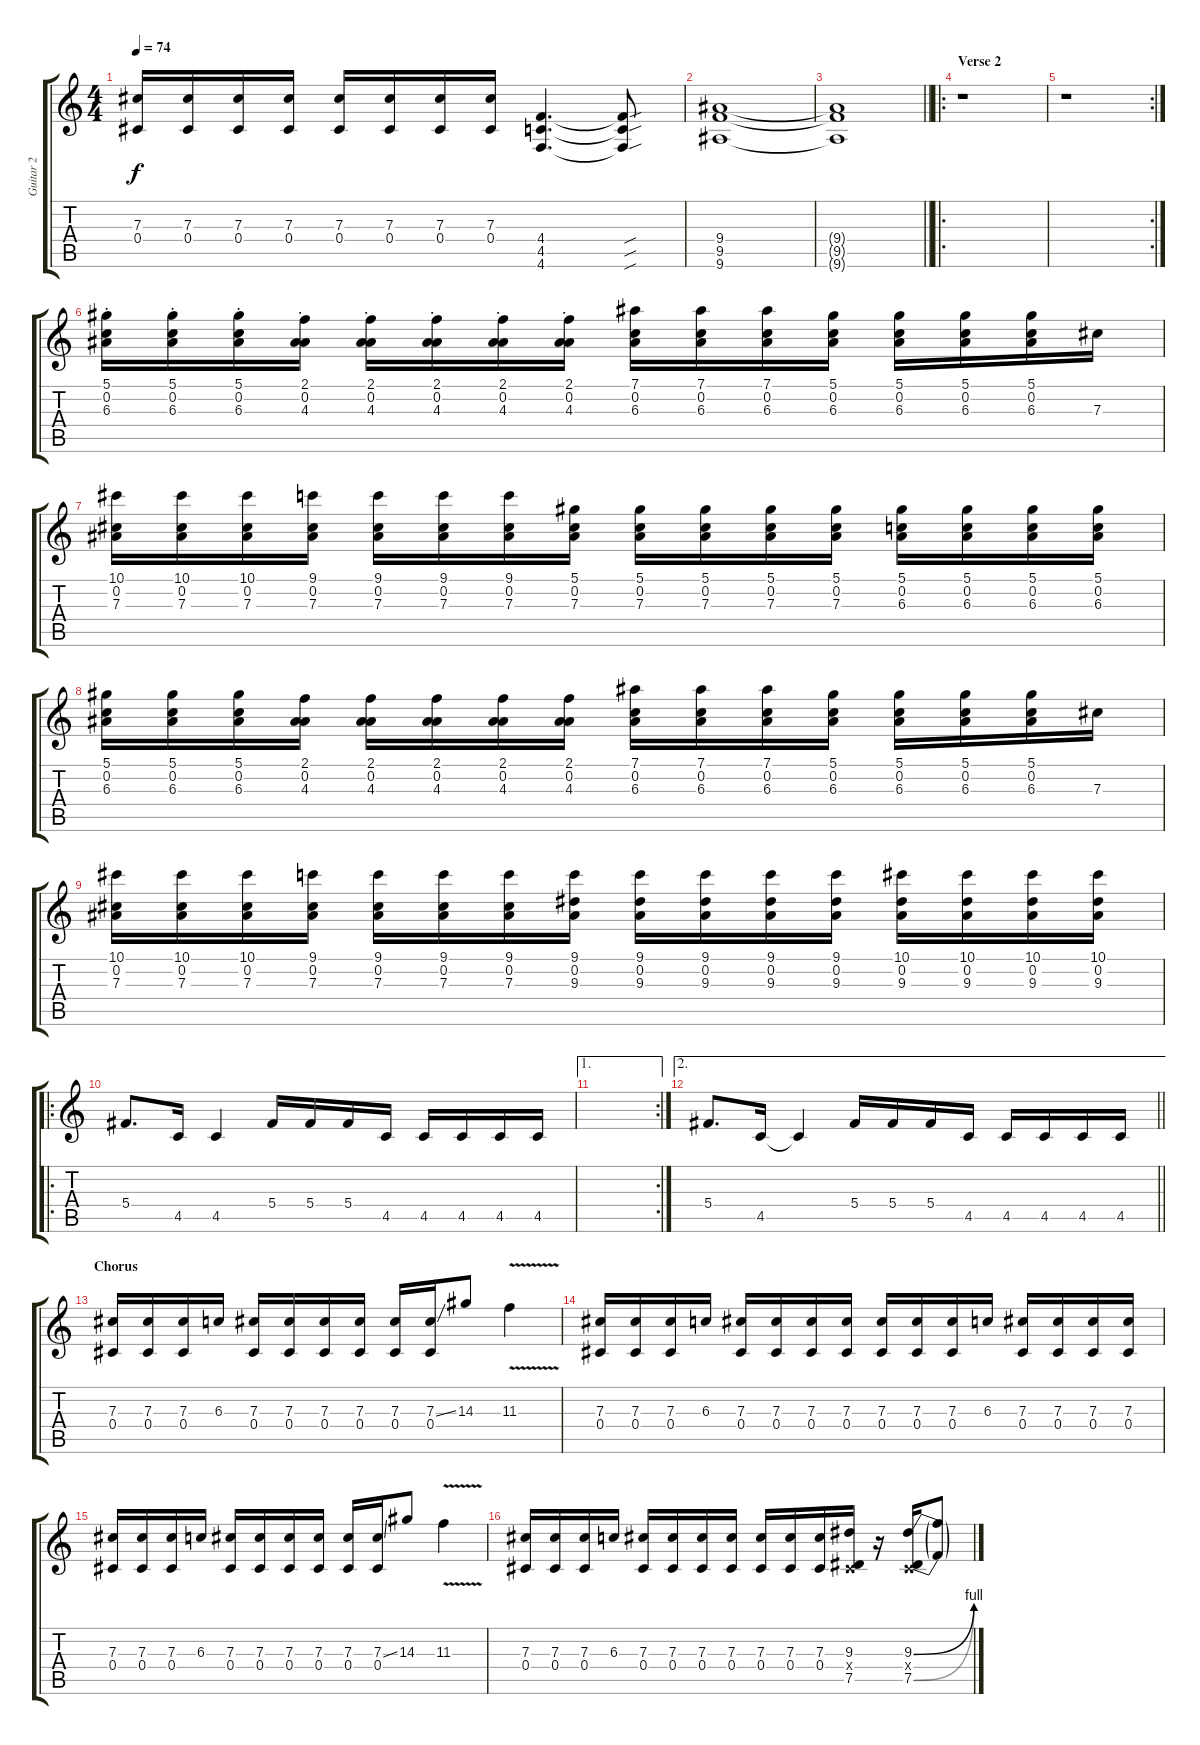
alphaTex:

\track ("Guitar 2" "Guitar 2") {instrument electricguitarclean}
\staff {score tabs}
\tuning (Eb4 Bb3 Gb3 Db3 Ab2 Db2) {hide}
\ts (4 4)
\tempo 74
\clef g2
\ks c
(7.3 0.4).16{dy f} (7.3 0.4).16 (7.3 0.4).16 (7.3 0.4).16 (7.3 0.4).16 (7.3 0.4).16 (7.3 0.4).16 (7.3 0.4).16 (4.4 4.5 4.6).4{d} (4.4{sou t} 4.5{sou t} 4.6{sou t}).8 |
(9.4 9.5 9.6).1 |
\barLineRight lightlight
(9.4{t} 9.5{t} 9.6{t}).1 |
\ro
\section ("" "Verse 2")
r.1 |
\rc 2
r.1 |
(5.1{st} 0.2{st} 6.3{st}).16 (5.1{st} 0.2{st} 6.3{st}).16 (5.1{st} 0.2{st} 6.3{st}).16 (2.1{st} 0.2{st} 4.3{st}).16 (2.1{st} 0.2{st} 4.3{st}).16 (2.1{st} 0.2{st} 4.3{st}).16 (2.1{st} 0.2{st} 4.3{st}).16 (2.1{st} 0.2{st} 4.3{st}).16 (7.1 0.2 6.3).16 (7.1 0.2 6.3).16 (7.1 0.2 6.3).16 (5.1 0.2 6.3).16 (5.1 0.2 6.3).16 (5.1 0.2 6.3).16 (5.1 0.2 6.3).16 7.3.16 |
(10.1 0.2 7.3).16 (10.1 0.2 7.3).16 (10.1 0.2 7.3).16 (9.1 0.2 7.3).16 (9.1 0.2 7.3).16 (9.1 0.2 7.3).16 (9.1 0.2 7.3).16 (5.1 0.2 7.3).16 (5.1 0.2 7.3).16 (5.1 0.2 7.3).16 (5.1 0.2 7.3).16 (5.1 0.2 7.3).16 (5.1 0.2 6.3).16 (5.1 0.2 6.3).16 (5.1 0.2 6.3).16 (5.1 0.2 6.3).16 |
(5.1 0.2 6.3).16 (5.1 0.2 6.3).16 (5.1 0.2 6.3).16 (2.1 0.2 4.3).16 (2.1 0.2 4.3).16 (2.1 0.2 4.3).16 (2.1 0.2 4.3).16 (2.1 0.2 4.3).16 (7.1 0.2 6.3).16 (7.1 0.2 6.3).16 (7.1 0.2 6.3).16 (5.1 0.2 6.3).16 (5.1 0.2 6.3).16 (5.1 0.2 6.3).16 (5.1 0.2 6.3).16 7.3.16 |
(10.1 0.2 7.3).16 (10.1 0.2 7.3).16 (10.1 0.2 7.3).16 (9.1 0.2 7.3).16 (9.1 0.2 7.3).16 (9.1 0.2 7.3).16 (9.1 0.2 7.3).16 (9.1 0.2 9.3).16 (9.1 0.2 9.3).16 (9.1 0.2 9.3).16 (9.1 0.2 9.3).16 (9.1 0.2 9.3).16 (10.1 0.2 9.3).16 (10.1 0.2 9.3).16 (10.1 0.2 9.3).16 (10.1 0.2 9.3).16 |
\ro
5.4.8{d} 4.5.16 4.5.4 5.4.16 5.4.16 5.4.16 4.5.16 4.5.16 4.5.16 4.5.16 4.5.16 |
\ae 1
\rc 2
|
\ae 2
\barLineRight lightlight
5.4.8{d} 4.5.16 4.5{t}.4 5.4.16 5.4.16 5.4.16 4.5.16 4.5.16 4.5.16 4.5.16 4.5.16 |
\section ("" "Chorus")
(7.3 0.4).16 (7.3 0.4).16 (7.3 0.4).16 6.3.16 (7.3 0.4).16 (7.3 0.4).16 (7.3 0.4).16 (7.3 0.4).16 (7.3 0.4).16 (7.3{ss} 0.4).16 14.3.8 11.3{v}.4 |
(7.3 0.4).16 (7.3 0.4).16 (7.3 0.4).16 6.3.16 (7.3 0.4).16 (7.3 0.4).16 (7.3 0.4).16 (7.3 0.4).16 (7.3 0.4).16 (7.3 0.4).16 (7.3 0.4).16 6.3.16 (7.3 0.4).16 (7.3 0.4).16 (7.3 0.4).16 (7.3 0.4).16 |
(7.3 0.4).16 (7.3 0.4).16 (7.3 0.4).16 6.3.16 (7.3 0.4).16 (7.3 0.4).16 (7.3 0.4).16 (7.3 0.4).16 (7.3 0.4).16 (7.3{ss} 0.4).16 14.3.8 11.3{v}.4 |
(7.3 0.4).16 (7.3 0.4).16 (7.3 0.4).16 6.3.16 (7.3 0.4).16 (7.3 0.4).16 (7.3 0.4).16 (7.3 0.4).16 (7.3 0.4).16 (7.3 0.4).16 (7.3 0.4).16 (9.3 0.4{x} 7.5).16 r.16 (9.3{be (bend 0 0 60 4)} 0.4{x} 7.5{be (bend 0 0 60 4)}).16 (9.3{t} 7.5{t}).8
